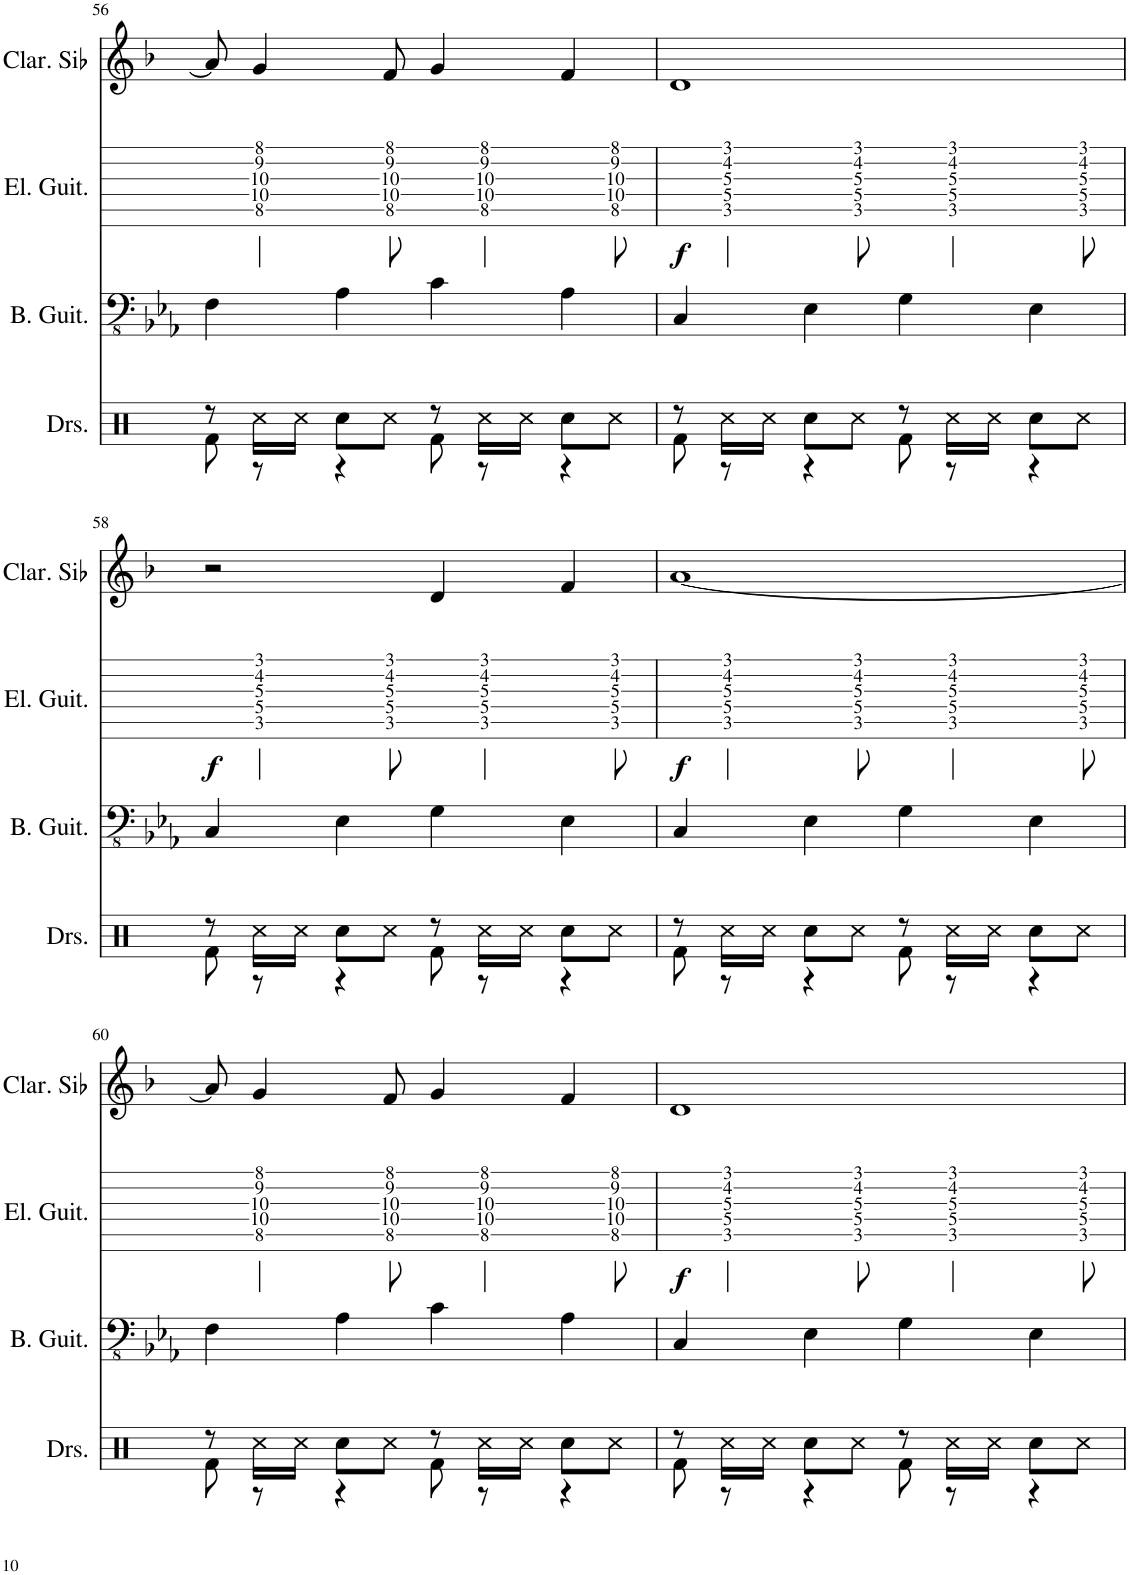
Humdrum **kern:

**kern	**kern	**dynam	**kern	**kern
*part4	*part3	*part3	*part2	*part1
*staff4	*staff3	*staff3	*staff2	*staff1
*I"Drumset	*I"Bass Guitar	*	*I"Electric Guitar	*I"Clarinette en Sib
*I'Drs.	*I'B. Guit.	*	*I'El. Guit.	*I'Clar. Sib
!!LO:PB:g=z
*clefX	*clefFv4	*	*	*clefG2
*	*	*	*	*Trd1c2
*k[]	*k[b-e-a-]	*	*k[b-e-a-]	*k[b-]
*M4/4	*M4/4	*	*M4/4	*M4/4
=56	=56	=56	=56	=56
*^	*	*	*	*
8r	8Rf\	4FF\	.	8r	8a/]
16Rcc\LL	8r	.	.	4F\ 4c\ 4f\ 4a-\ 4cc\	4g/
16Rcc\JJ	.	.	.	.	.
8Rcc\L	4r	4AA-\	.	.	.
8Rcc\J	.	.	.	8F\ 8c\ 8f\ 8a-\ 8cc\	8f/
8r	8Rf\	4C\	.	8r	4g/
16Rcc\LL	8r	.	.	4F\ 4c\ 4f\ 4a-\ 4cc\	.
16Rcc\JJ	.	.	.	.	.
8Rcc\L	4r	4AA-\	.	.	4f/
8Rcc\J	.	.	.	8F\ 8c\ 8f\ 8a-\ 8cc\	.
=57	=57	=57	=57	=57	=57
!	!	!	!LO:DY:a	!	!
8r	8Rf\	4CC/	f	8r	1d
16Rcc\LL	8r	.	.	4C\ 4G\ 4c\ 4e-\ 4g\	.
16Rcc\JJ	.	.	.	.	.
8Rcc\L	4r	4EE-\	.	.	.
8Rcc\J	.	.	.	8C\ 8G\ 8c\ 8e-\ 8g\	.
8r	8Rf\	4GG\	.	8r	.
16Rcc\LL	8r	.	.	4C\ 4G\ 4c\ 4e-\ 4g\	.
16Rcc\JJ	.	.	.	.	.
8Rcc\L	4r	4EE-\	.	.	.
8Rcc\J	.	.	.	8C\ 8G\ 8c\ 8e-\ 8g\	.
!!LO:LB:g=z
=58	=58	=58	=58	=58	=58
!	!	!	!LO:DY:a	!	!
8r	8Rf\	4CC/	f	8r	2r
16Rcc\LL	8r	.	.	4C\ 4G\ 4c\ 4e-\ 4g\	.
16Rcc\JJ	.	.	.	.	.
8Rcc\L	4r	4EE-\	.	.	.
8Rcc\J	.	.	.	8C\ 8G\ 8c\ 8e-\ 8g\	.
8r	8Rf\	4GG\	.	8r	4d/
16Rcc\LL	8r	.	.	4C\ 4G\ 4c\ 4e-\ 4g\	.
16Rcc\JJ	.	.	.	.	.
8Rcc\L	4r	4EE-\	.	.	4f/
8Rcc\J	.	.	.	8C\ 8G\ 8c\ 8e-\ 8g\	.
=59	=59	=59	=59	=59	=59
!	!	!	!LO:DY:a	!	!
8r	8Rf\	4CC/	f	8r	[1a
16Rcc\LL	8r	.	.	4C\ 4G\ 4c\ 4e-\ 4g\	.
16Rcc\JJ	.	.	.	.	.
8Rcc\L	4r	4EE-\	.	.	.
8Rcc\J	.	.	.	8C\ 8G\ 8c\ 8e-\ 8g\	.
8r	8Rf\	4GG\	.	8r	.
16Rcc\LL	8r	.	.	4C\ 4G\ 4c\ 4e-\ 4g\	.
16Rcc\JJ	.	.	.	.	.
8Rcc\L	4r	4EE-\	.	.	.
8Rcc\J	.	.	.	8C\ 8G\ 8c\ 8e-\ 8g\	.
!!LO:LB:g=z
=60	=60	=60	=60	=60	=60
8r	8Rf\	4FF\	.	8r	8a/]
16Rcc\LL	8r	.	.	4F\ 4c\ 4f\ 4a-\ 4cc\	4g/
16Rcc\JJ	.	.	.	.	.
8Rcc\L	4r	4AA-\	.	.	.
8Rcc\J	.	.	.	8F\ 8c\ 8f\ 8a-\ 8cc\	8f/
8r	8Rf\	4C\	.	8r	4g/
16Rcc\LL	8r	.	.	4F\ 4c\ 4f\ 4a-\ 4cc\	.
16Rcc\JJ	.	.	.	.	.
8Rcc\L	4r	4AA-\	.	.	4f/
8Rcc\J	.	.	.	8F\ 8c\ 8f\ 8a-\ 8cc\	.
=61	=61	=61	=61	=61	=61
!	!	!	!LO:DY:a	!	!
8r	8Rf\	4CC/	f	8r	1d
16Rcc\LL	8r	.	.	4C\ 4G\ 4c\ 4e-\ 4g\	.
16Rcc\JJ	.	.	.	.	.
8Rcc\L	4r	4EE-\	.	.	.
8Rcc\J	.	.	.	8C\ 8G\ 8c\ 8e-\ 8g\	.
8r	8Rf\	4GG\	.	8r	.
16Rcc\LL	8r	.	.	4C\ 4G\ 4c\ 4e-\ 4g\	.
16Rcc\JJ	.	.	.	.	.
8Rcc\L	4r	4EE-\	.	.	.
8Rcc\J	.	.	.	8C\ 8G\ 8c\ 8e-\ 8g\	.
*v	*v	*	*	*	*
=	=	=	=	=
*-	*-	*-	*-	*-
